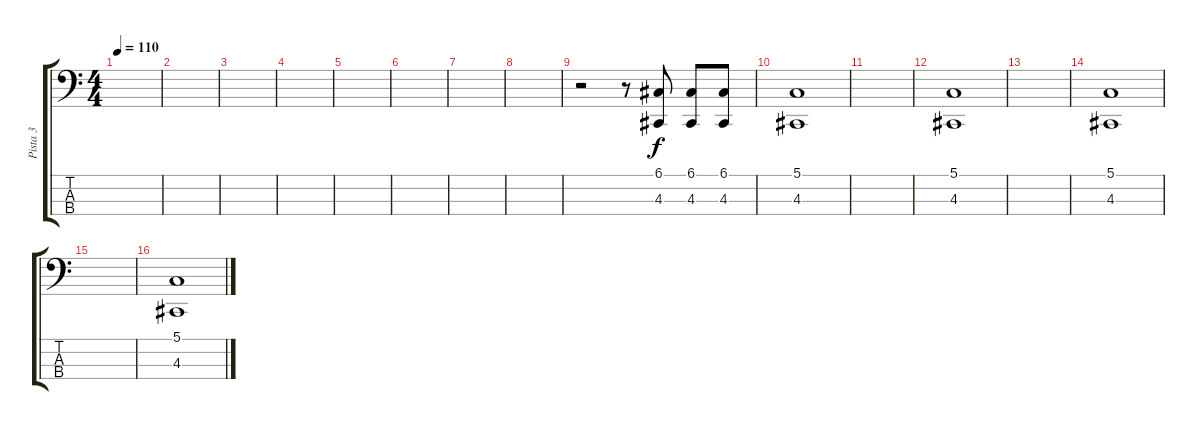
\track ("Pista 3" "Pista 3") {instrument timpani}
\staff {score tabs}
\tuning (G2 D2 A1 E1) {hide}
\ts (4 4)
\tempo 110
\clef f4
\ks c
|
|
|
|
|
|
|
|
r.2 r.8 (6.1 4.3).8 (6.1 4.3).8 (6.1 4.3).8 |
(5.1 4.3).1 |
|
(5.1 4.3).1 |
|
(5.1 4.3).1 |
|
(5.1 4.3).1
